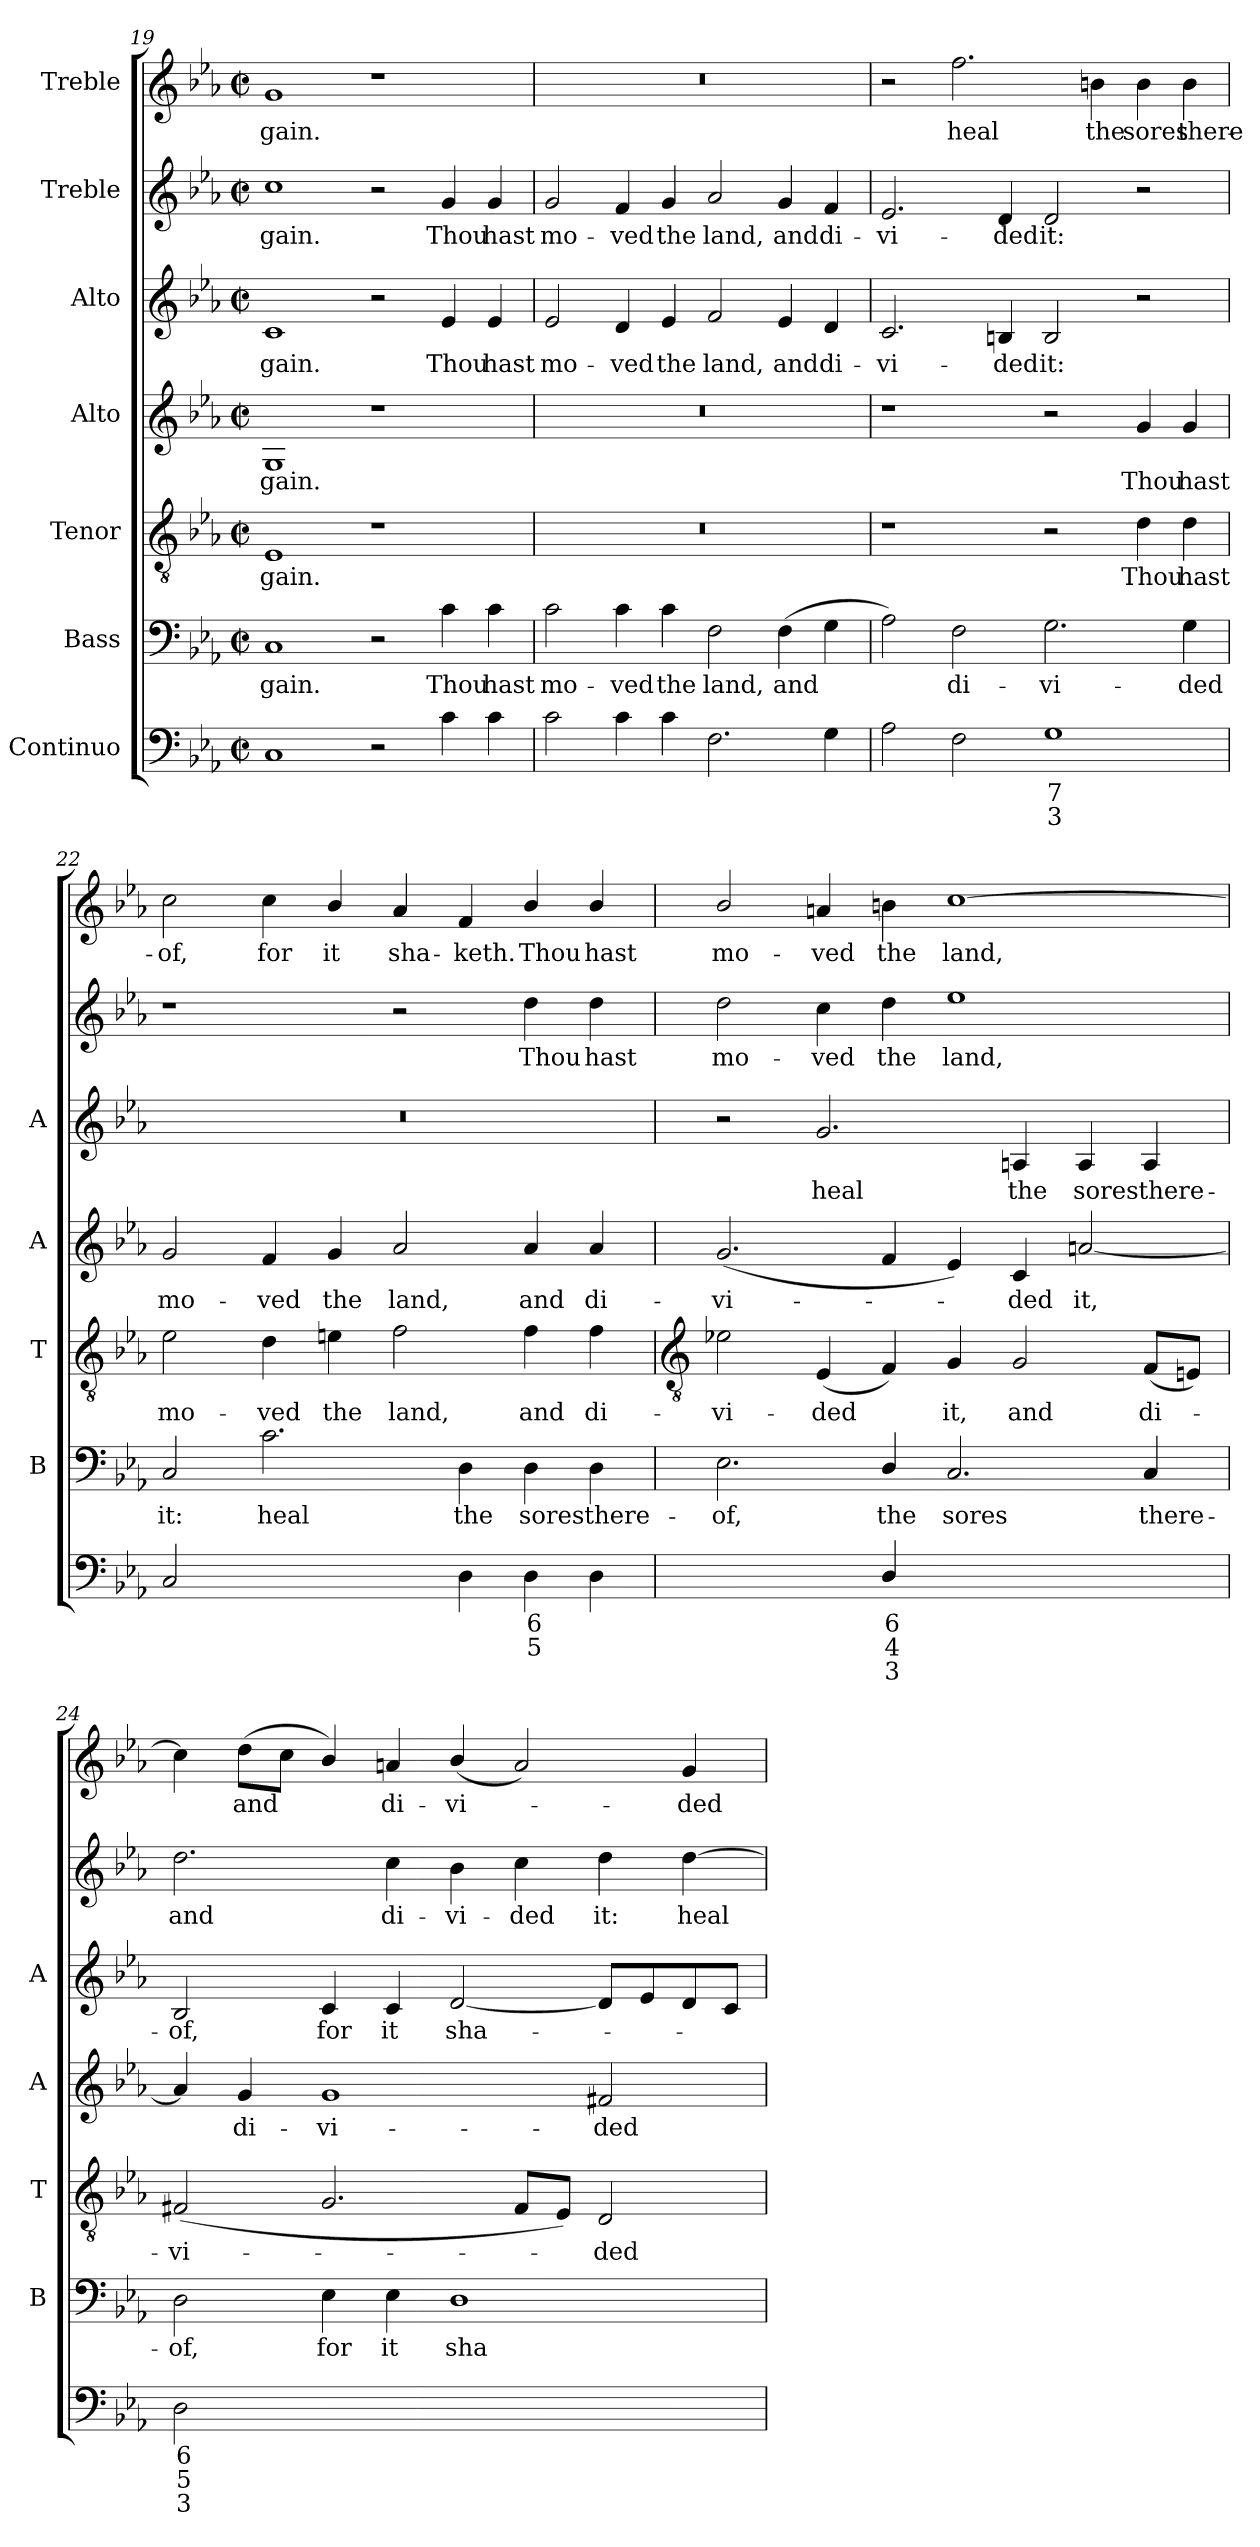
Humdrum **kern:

**kern	**text	**text	**text	**kern	**text	**kern	**text	**kern	**text	**kern	**text	**kern	**text	**kern	**text
*part7	*part7	*part7	*part7	*part6	*part6	*part5	*part5	*part4	*part4	*part3	*part3	*part2	*part2	*part1	*part1
*staff7	*staff7	*staff7	*staff7	*staff6	*staff6	*staff5	*staff5	*staff4	*staff4	*staff3	*staff3	*staff2	*staff2	*staff1	*staff1
*I"Continuo	*	*	*	*I"Bass	*	*I"Tenor	*	*I"Alto	*	*I"Alto	*	*I"Treble	*	*I"Treble	*
*	*	*	*	*I'B	*	*I'T	*	*I'A	*	*I'A	*	*	*	*	*
!!LO:LB:g=z
*clefF4	*	*	*	*clefF4	*	*clefGv2	*	*clefG2	*	*clefG2	*	*clefG2	*	*clefG2	*
*k[b-e-a-]	*	*	*	*k[b-e-a-]	*	*k[b-e-a-]	*	*k[b-e-a-]	*	*k[b-e-a-]	*	*k[b-e-a-]	*	*k[b-e-a-]	*
*E-:	*	*	*	*E-:	*	*E-:	*	*E-:	*	*E-:	*	*E-:	*	*E-:	*
*M4/2	*	*	*	*M4/2	*	*M4/2	*	*M4/2	*	*M4/2	*	*M4/2	*	*M4/2	*
*met(c|)	*	*	*	*met(c|)	*	*met(c|)	*	*met(c|)	*	*met(c|)	*	*met(c|)	*	*met(c|)	*
=19	=19	=19	=19	=19	=19	=19	=19	=19	=19	=19	=19	=19	=19	=19	=19
!	!	!	!	!	!LO:LY:b	!	!LO:LY:b	!	!LO:LY:b	!	!LO:LY:b	!	!LO:LY:b	!	!LO:LY:b
1C	.	.	.	1C	-gain.	1E-	-gain.	1G	gain.	1c	-gain.	1cc	-gain.	1g	-gain.
2r	.	.	.	2r	.	1r	.	1r	.	2r	.	2r	.	1r	.
!	!	!	!	!	!LO:LY:b	!	!	!	!	!	!LO:LY:b	!	!LO:LY:b	!	!
4c	.	.	.	4c	Thou	.	.	.	.	4e-	Thou	4g	Thou	.	.
!	!	!	!	!	!LO:LY:b	!	!	!	!	!	!LO:LY:b	!	!LO:LY:b	!	!
4c	.	.	.	4c	hast	.	.	.	.	4e-	hast	4g	hast	.	.
=20	=20	=20	=20	=20	=20	=20	=20	=20	=20	=20	=20	=20	=20	=20	=20
!	!	!	!	!	!LO:LY:b	!	!	!	!	!	!LO:LY:b	!	!LO:LY:b	!	!
2c	.	.	.	2c	mo-	0r	.	0r	.	2e-	mo-	2g	mo-	0r	.
!	!	!	!	!	!LO:LY:b	!	!	!	!	!	!LO:LY:b	!	!LO:LY:b	!	!
4c	.	.	.	4c	-ved	.	.	.	.	4d	-ved	4f	-ved	.	.
!	!	!	!	!	!LO:LY:b	!	!	!	!	!	!LO:LY:b	!	!LO:LY:b	!	!
4c	.	.	.	4c	the	.	.	.	.	4e-	the	4g	the	.	.
!	!	!	!	!	!LO:LY:b	!	!	!	!	!	!LO:LY:b	!	!LO:LY:b	!	!
2.F	.	.	.	2F	land,	.	.	.	.	2f	land,	2a-	land,	.	.
!	!	!	!	!	!LO:LY:b	!	!	!	!	!	!LO:LY:b	!	!LO:LY:b	!	!
.	.	.	.	(>4F	and	.	.	.	.	4e-	and	4g	and	.	.
!	!	!	!	!	!	!	!	!	!	!	!LO:LY:b	!	!LO:LY:b	!	!
4G	.	.	.	4G	.	.	.	.	.	4d	di-	4f	di-	.	.
=21	=21	=21	=21	=21	=21	=21	=21	=21	=21	=21	=21	=21	=21	=21	=21
!	!	!	!	!	!	!	!	!	!	!	!LO:LY:b	!	!LO:LY:b	!	!
2A-	.	.	.	2A-)	.	1r	.	1r	.	2.c	-vi-	2.e-	-vi-	2r	.
!	!	!	!	!	!LO:LY:b	!	!	!	!	!	!	!	!	!	!LO:LY:b
2F	.	.	.	2F	di-	.	.	.	.	.	.	.	.	2.ff	heal
!	!	!	!	!	!	!	!	!	!	!	!LO:LY:b	!	!LO:LY:b	!	!
.	.	.	.	.	.	.	.	.	.	4Bn	-ded	4d	-ded	.	.
!	!LO:LY:b	!LO:LY:b	!	!	!LO:LY:b	!	!	!	!	!	!LO:LY:b	!	!LO:LY:b	!	!
1G	7	3	.	2.G	-vi-	2r	.	2r	.	2B	it:	2d	it:	.	.
!	!	!	!	!	!	!	!	!	!	!	!	!	!	!	!LO:LY:b
.	.	.	.	.	.	.	.	.	.	.	.	.	.	4bn	the
!	!	!	!	!	!	!	!LO:LY:b	!	!LO:LY:b	!	!	!	!	!	!LO:LY:b
.	.	.	.	.	.	4d	Thou	4g	Thou	2r	.	2r	.	4b	sores
!	!	!	!	!	!LO:LY:b	!	!LO:LY:b	!	!LO:LY:b	!	!	!	!	!	!LO:LY:b
.	.	.	.	4G	-ded	4d	hast	4g	hast	.	.	.	.	4b	there-
=22	=22	=22	=22	=22	=22	=22	=22	=22	=22	=22	=22	=22	=22	=22	=22
!	!	!	!	!	!LO:LY:b	!	!LO:LY:b	!	!LO:LY:b	!	!	!	!	!	!LO:LY:b
2C	.	.	.	2C	it:	2e-	mo-	2g	mo-	0r	.	1r	.	2cc	-of,
!	!LO:LY:b	!LO:LY:b	!	!	!LO:LY:b	!	!LO:LY:b	!	!LO:LY:b	!	!	!	!	!	!LO:LY:b
[4cyy	4	2	.	2.c	heal	4d	-ved	4f	-ved	.	.	.	.	4cc	for
!	!LO:LY:b	!LO:LY:b	!	!	!	!	!LO:LY:b	!	!LO:LY:b	!	!	!	!	!	!LO:LY:b
4cyy_	5	3	.	.	.	4en	the	4g	the	.	.	.	.	4b-/	it
!	!LO:LY:b	!LO:LY:b	!	!	!	!	!LO:LY:b	!	!LO:LY:b	!	!	!	!	!	!LO:LY:b
4cyy]	6	4	.	.	.	2f	land,	2a-	land,	.	.	2r	.	4a-	sha-
!	!	!	!	!	!LO:LY:b	!	!	!	!	!	!	!	!	!	!LO:LY:b
4D	.	.	.	4D	the	.	.	.	.	.	.	.	.	4f	-keth.
!	!LO:LY:b	!LO:LY:b	!	!	!LO:LY:b	!	!LO:LY:b	!	!LO:LY:b	!	!	!	!LO:LY:b	!	!LO:LY:b
4D	6	5	.	4D	sores	4f	and	4a-	and	.	.	4dd	Thou	4b-/	Thou
!	!	!	!	!	!LO:LY:b	!	!LO:LY:b	!	!LO:LY:b	!	!	!	!LO:LY:b	!	!LO:LY:b
4D	.	.	.	4D	there-	4f	di-	4a-	di-	.	.	4dd	hast	4b-/	hast
!!LO:LB:g=z
=23	=23	=23	=23	=23	=23	=23	=23	=23	=23	=23	=23	=23	=23	=23	=23
*	*	*	*	*	*	*clefGv2	*	*	*	*	*	*	*	*	*
!	!LO:LY:b	!LO:LY:b	!	!	!LO:LY:b	!	!LO:LY:b	!	!LO:LY:b	!	!	!	!LO:LY:b	!	!LO:LY:b
[2E-yy	7	5	.	2.E-	-of,	2e-X	-vi-	(<2.g	-vi-	2r	.	2dd	mo-	2b-/	mo-
!	!LO:LY:b	!LO:LY:b	!	!	!	!	!LO:LY:b	!	!	!	!LO:LY:b	!	!LO:LY:b	!	!LO:LY:b
4E-yy]	6	4	.	.	.	(<4E-	-ded	.	.	2.g	heal	4cc	-ved	4an	-ved
!	!LO:LY:b	!LO:LY:b	!LO:LY:b	!	!LO:LY:b	!	!	!	!	!	!	!	!LO:LY:b	!	!LO:LY:b
4D/	6	4	3	4D/	the	4F)	.	4f	.	.	.	4dd	the	4bn	the
!	!LO:LY:b	!	!	!	!LO:LY:b	!	!LO:LY:b	!	!	!	!	!	!LO:LY:b	!	!LO:LY:b
[2Cyy	3	.	.	2.C	sores	4G	it,	4e-)	.	.	.	1ee-	land,	[1cc	land,
!	!	!	!	!	!	!	!LO:LY:b	!	!LO:LY:b	!	!LO:LY:b	!	!	!	!
.	.	.	.	.	.	2G	and	4c	ded	4An	the	.	.	.	.
!	!LO:LY:b	!LO:LY:b	!	!	!	!	!	!	!LO:LY:b	!	!LO:LY:b	!	!	!	!
2Cyy]	6	5	.	.	.	.	.	[2an	it,	4A	sores	.	.	.	.
!	!	!	!	!	!LO:LY:b	!	!LO:LY:b	!	!	!	!LO:LY:b	!	!	!	!
.	.	.	.	4C	there-	(<8FL	di-	.	.	4A	there-	.	.	.	.
.	.	.	.	.	.	8EnJ)	.	.	.	.	.	.	.	.	.
=24	=24	=24	=24	=24	=24	=24	=24	=24	=24	=24	=24	=24	=24	=24	=24
!	!LO:LY:b	!LO:LY:b	!LO:LY:b	!	!LO:LY:b	!	!LO:LY:b	!	!	!	!LO:LY:b	!	!LO:LY:b	!	!
2D	6	5	3	2D	-of,	(<2F#X	vi-	4a]	.	2B-	-of,	2.dd	and	4cc]	.
!	!	!	!	!	!	!	!	!	!LO:LY:b	!	!	!	!	!	!LO:LY:b
.	.	.	.	.	.	.	.	4g	di-	.	.	.	.	(>8ddL	and
.	.	.	.	.	.	.	.	.	.	.	.	.	.	8ccJ	.
!	!LO:LY:b	!LO:LY:b	!	!	!LO:LY:b	!	!	!	!LO:LY:b	!	!LO:LY:b	!	!	!	!
[4E-yy	7	5	.	4E-	for	2.G	.	1g	-vi-	4c	for	.	.	4b-/)	.
!	!LO:LY:b	!LO:LY:b	!	!	!LO:LY:b	!	!	!	!	!	!LO:LY:b	!	!LO:LY:b	!	!LO:LY:b
4E-yy]	6	4	.	4E-	it	.	.	.	.	4c	it	4cc	di-	4an	di-
!	!LO:LY:b	!LO:LY:b	!	!	!LO:LY:b	!	!	!	!	!	!LO:LY:b	!	!LO:LY:b	!	!LO:LY:b
[2Dyy	6	4	.	1D	sha-	.	.	.	.	[2d	sha-	4b-	-vi-	(<4b-/	-vi-
!	!	!	!	!	!	!	!	!	!	!	!	!	!LO:LY:b	!	!
.	.	.	.	.	.	8F#L	.	.	.	.	.	4cc	-ded	2a)	.
.	.	.	.	.	.	8E-J)	.	.	.	.	.	.	.	.	.
!	!LO:LY:b	!LO:LY:b	!	!	!	!	!LO:LY:b	!	!LO:LY:b	!	!	!	!LO:LY:b	!	!
2Dyy]	5	3	.	.	.	2D	ded	2f#X	-ded	8dL]	.	4dd	it:	.	.
.	.	.	.	.	.	.	.	.	.	8e-	.	.	.	.	.
!	!	!	!	!	!	!	!	!	!	!	!	!	!LO:LY:b	!	!LO:LY:b
.	.	.	.	.	.	.	.	.	.	8d	.	[4dd	heal	4g	ded
.	.	.	.	.	.	.	.	.	.	8cJ	.	.	.	.	.
=	=	=	=	=	=	=	=	=	=	=	=	=	=	=	=
*-	*-	*-	*-	*-	*-	*-	*-	*-	*-	*-	*-	*-	*-	*-	*-
